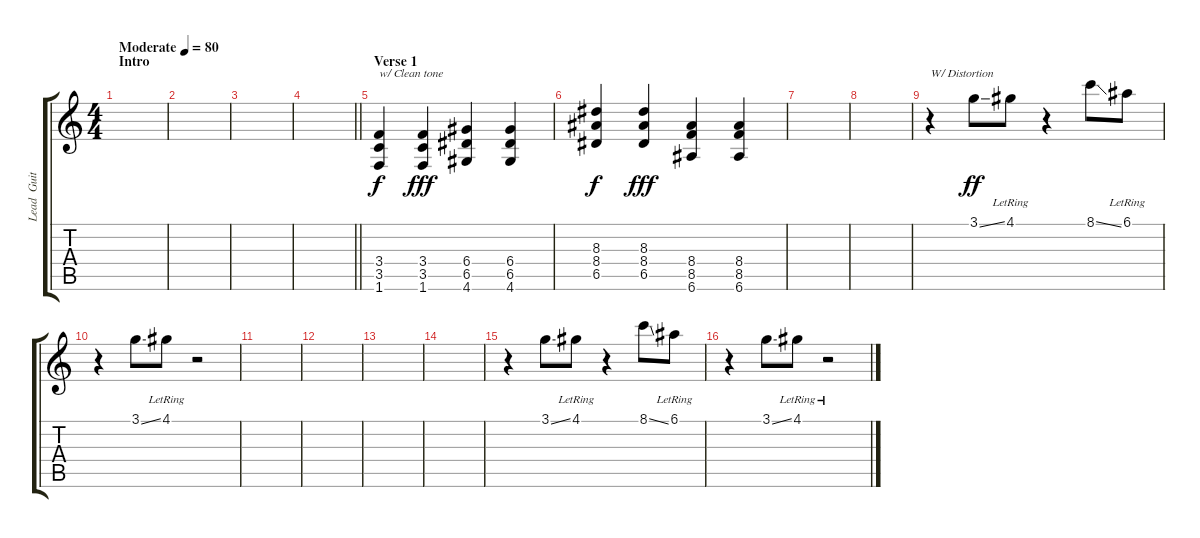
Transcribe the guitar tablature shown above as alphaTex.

\track ("Lead  Guitar (Jason)" "Lead  Guit") {instrument distortionguitar}
\staff {score tabs}
\tuning (E4 B3 G3 D3 A2 E2) {hide}
\ts (4 4)
\section ("" "Intro")
\tempo (80 "Moderate")
\clef g2
\ks c
|
|
|
\barLineRight lightlight
|
\section ("" "Verse 1")
(3.4 3.5 1.6).4{txt "w/ Clean tone" instrument acousticguitarsteel} (3.4 3.5 1.6).4{dy fff} (6.4 6.5 4.6).4 (6.4 6.5 4.6).4 |
(8.3 8.4 6.5).4{dy f} (8.3 8.4 6.5).4{dy fff} (8.4 8.5 6.6).4 (8.4 8.5 6.6).4 |
|
|
r.4{txt "W/ Distortion" volume 12} 3.1{ss}.8{dy ff} 4.1{lr}.8 r.4 8.1{ss}.8 6.1{lr}.8 |
r.4 3.1{ss}.8 4.1{lr}.8 r.2 |
|
|
|
|
r.4 3.1{ss}.8 4.1{lr}.8 r.4 8.1{ss}.8 6.1{lr}.8 |
r.4 3.1{ss}.8 4.1{lr}.8 r.2
